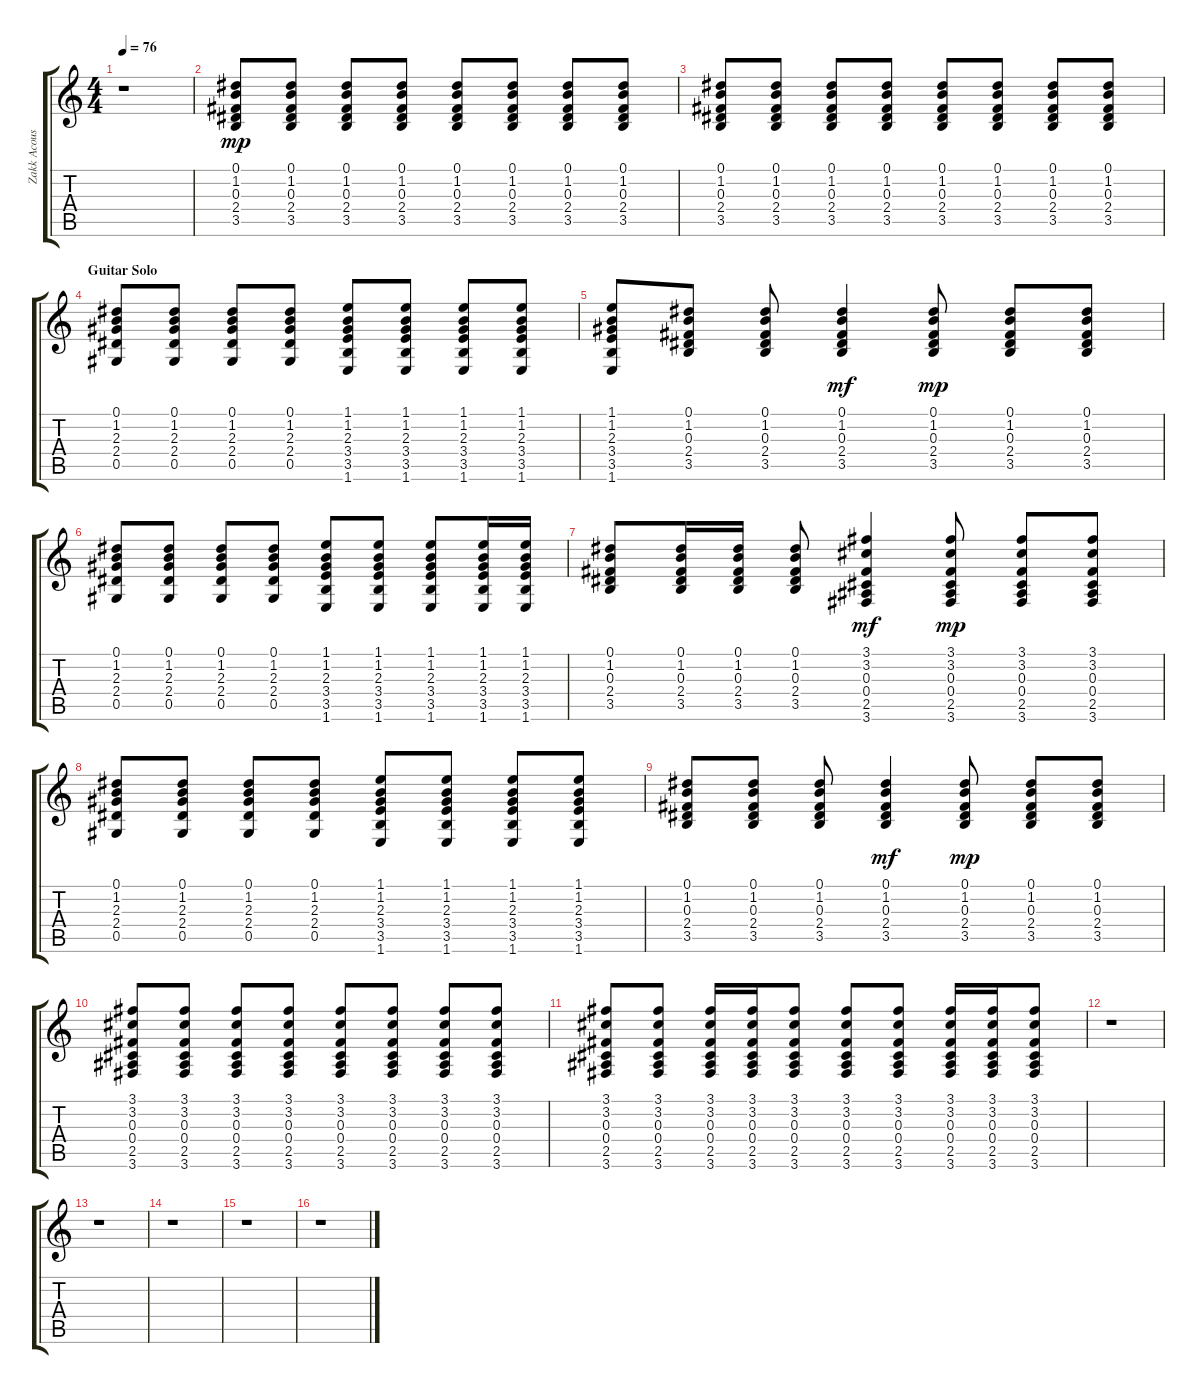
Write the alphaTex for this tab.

\track ("Zakk Acoustic" "Zakk Acous") {instrument acousticguitarsteel}
\staff {score tabs}
\tuning (Eb4 Bb3 Gb3 Db3 Ab2 Eb2) {hide}
\ts (4 4)
\tempo 76
\clef g2
\ks c
r.1{dy mp} |
(0.1 1.2 0.3 2.4 3.5).8 (0.1 1.2 0.3 2.4 3.5).8 (0.1 1.2 0.3 2.4 3.5).8 (0.1 1.2 0.3 2.4 3.5).8 (0.1 1.2 0.3 2.4 3.5).8 (0.1 1.2 0.3 2.4 3.5).8 (0.1 1.2 0.3 2.4 3.5).8 (0.1 1.2 0.3 2.4 3.5).8 |
(0.1 1.2 0.3 2.4 3.5).8 (0.1 1.2 0.3 2.4 3.5).8 (0.1 1.2 0.3 2.4 3.5).8 (0.1 1.2 0.3 2.4 3.5).8 (0.1 1.2 0.3 2.4 3.5).8 (0.1 1.2 0.3 2.4 3.5).8 (0.1 1.2 0.3 2.4 3.5).8 (0.1 1.2 0.3 2.4 3.5).8 |
\section ("" "Guitar Solo")
(0.1 1.2 2.3 2.4 0.5).8 (0.1 1.2 2.3 2.4 0.5).8 (0.1 1.2 2.3 2.4 0.5).8 (0.1 1.2 2.3 2.4 0.5).8 (1.1 1.2 2.3 3.4 3.5 1.6).8 (1.1 1.2 2.3 3.4 3.5 1.6).8 (1.1 1.2 2.3 3.4 3.5 1.6).8 (1.1 1.2 2.3 3.4 3.5 1.6).8 |
(1.1 1.2 2.3 3.4 3.5 1.6).8 (0.1 1.2 0.3 2.4 3.5).8 (0.1 1.2 0.3 2.4 3.5).8 (0.1 1.2 0.3 2.4 3.5).4{dy mf} (0.1 1.2 0.3 2.4 3.5).8{dy mp} (0.1 1.2 0.3 2.4 3.5).8 (0.1 1.2 0.3 2.4 3.5).8 |
(0.1 1.2 2.3 2.4 0.5).8 (0.1 1.2 2.3 2.4 0.5).8 (0.1 1.2 2.3 2.4 0.5).8 (0.1 1.2 2.3 2.4 0.5).8 (1.1 1.2 2.3 3.4 3.5 1.6).8 (1.1 1.2 2.3 3.4 3.5 1.6).8 (1.1 1.2 2.3 3.4 3.5 1.6).8 (1.1 1.2 2.3 3.4 3.5 1.6).16 (1.1 1.2 2.3 3.4 3.5 1.6).16 |
(0.1 1.2 0.3 2.4 3.5).8 (0.1 1.2 0.3 2.4 3.5).16 (0.1 1.2 0.3 2.4 3.5).16 (0.1 1.2 0.3 2.4 3.5).8 (3.1 3.2 0.3 0.4 2.5 3.6).4{dy mf} (3.1 3.2 0.3 0.4 2.5 3.6).8{dy mp} (3.1 3.2 0.3 0.4 2.5 3.6).8 (3.1 3.2 0.3 0.4 2.5 3.6).8 |
(0.1 1.2 2.3 2.4 0.5).8 (0.1 1.2 2.3 2.4 0.5).8 (0.1 1.2 2.3 2.4 0.5).8 (0.1 1.2 2.3 2.4 0.5).8 (1.1 1.2 2.3 3.4 3.5 1.6).8 (1.1 1.2 2.3 3.4 3.5 1.6).8 (1.1 1.2 2.3 3.4 3.5 1.6).8 (1.1 1.2 2.3 3.4 3.5 1.6).8 |
(0.1 1.2 0.3 2.4 3.5).8 (0.1 1.2 0.3 2.4 3.5).8 (0.1 1.2 0.3 2.4 3.5).8 (0.1 1.2 0.3 2.4 3.5).4{dy mf} (0.1 1.2 0.3 2.4 3.5).8{dy mp} (0.1 1.2 0.3 2.4 3.5).8 (0.1 1.2 0.3 2.4 3.5).8 |
(3.1 3.2 0.3 0.4 2.5 3.6).8 (3.1 3.2 0.3 0.4 2.5 3.6).8 (3.1 3.2 0.3 0.4 2.5 3.6).8 (3.1 3.2 0.3 0.4 2.5 3.6).8 (3.1 3.2 0.3 0.4 2.5 3.6).8 (3.1 3.2 0.3 0.4 2.5 3.6).8 (3.1 3.2 0.3 0.4 2.5 3.6).8 (3.1 3.2 0.3 0.4 2.5 3.6).8 |
(3.1 3.2 0.3 0.4 2.5 3.6).8 (3.1 3.2 0.3 0.4 2.5 3.6).8 (3.1 3.2 0.3 0.4 2.5 3.6).16 (3.1 3.2 0.3 0.4 2.5 3.6).16 (3.1 3.2 0.3 0.4 2.5 3.6).8 (3.1 3.2 0.3 0.4 2.5 3.6).8 (3.1 3.2 0.3 0.4 2.5 3.6).8 (3.1 3.2 0.3 0.4 2.5 3.6).16 (3.1 3.2 0.3 0.4 2.5 3.6).16 (3.1 3.2 0.3 0.4 2.5 3.6).8 |
r.1 |
r.1 |
r.1 |
r.1 |
r.1
